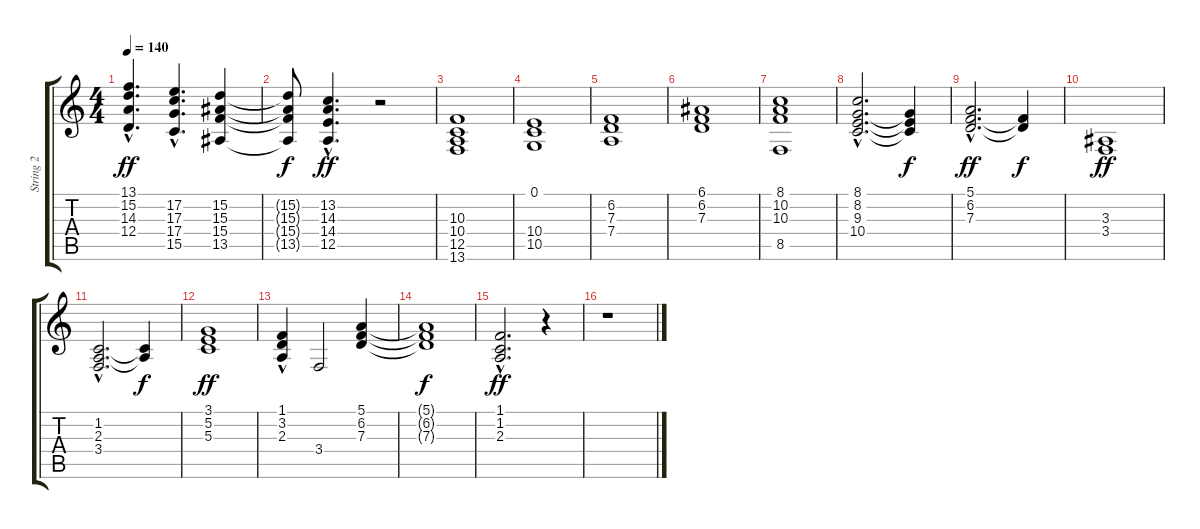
\track ("String 2" "String 2") {instrument stringensemble2}
\staff {score tabs}
\tuning (E4 B3 G3 D3 A2 E2) {hide}
\ts (4 4)
\tempo 140
\clef g2
\ks c
(13.1{hac} 15.2{hac} 14.3{hac} 12.4{hac}).4{d dy ff} (17.2{hac} 17.3{hac} 17.4{hac} 15.5{hac}).4{d} (15.2 15.3 15.4 13.5).4 |
(15.2{t} 15.3{t} 15.4{t} 13.5{t}).8{dy f} (13.2{hac} 14.3{hac} 14.4{hac} 12.5{hac}).4{d dy ff} r.2 |
(10.3 10.4 12.5 13.6).1 |
(0.1 10.4 10.5).1{volume 16} |
(6.2 7.3 7.4).1 |
(6.1 6.2 7.3).1 |
(8.1 10.2 10.3 8.5).1 |
(8.1 8.2{hac} 9.3{hac} 10.4{hac}).2{d} (8.2{t} 9.3{t} 10.4{t}).4{dy f} |
(5.1 6.2{hac} 7.3{hac}).2{d dy ff} (6.2{t} 7.3{t}).4{dy f} |
(3.3 3.4).1{dy ff} |
(1.2{hac} 2.3{hac} 3.4).2{d} (1.2{t} 2.3{t}).4{dy f} |
(3.1 5.2 5.3).1{dy ff} |
(1.1 3.2{hac} 2.3{hac}).4 3.4.2 (5.1 6.2 7.3).4 |
(5.1{t} 6.2{t} 7.3{t}).1{dy f} |
(1.1{hac} 1.2{hac} 2.3{hac}).2{d dy ff} r.4 |
r.1
